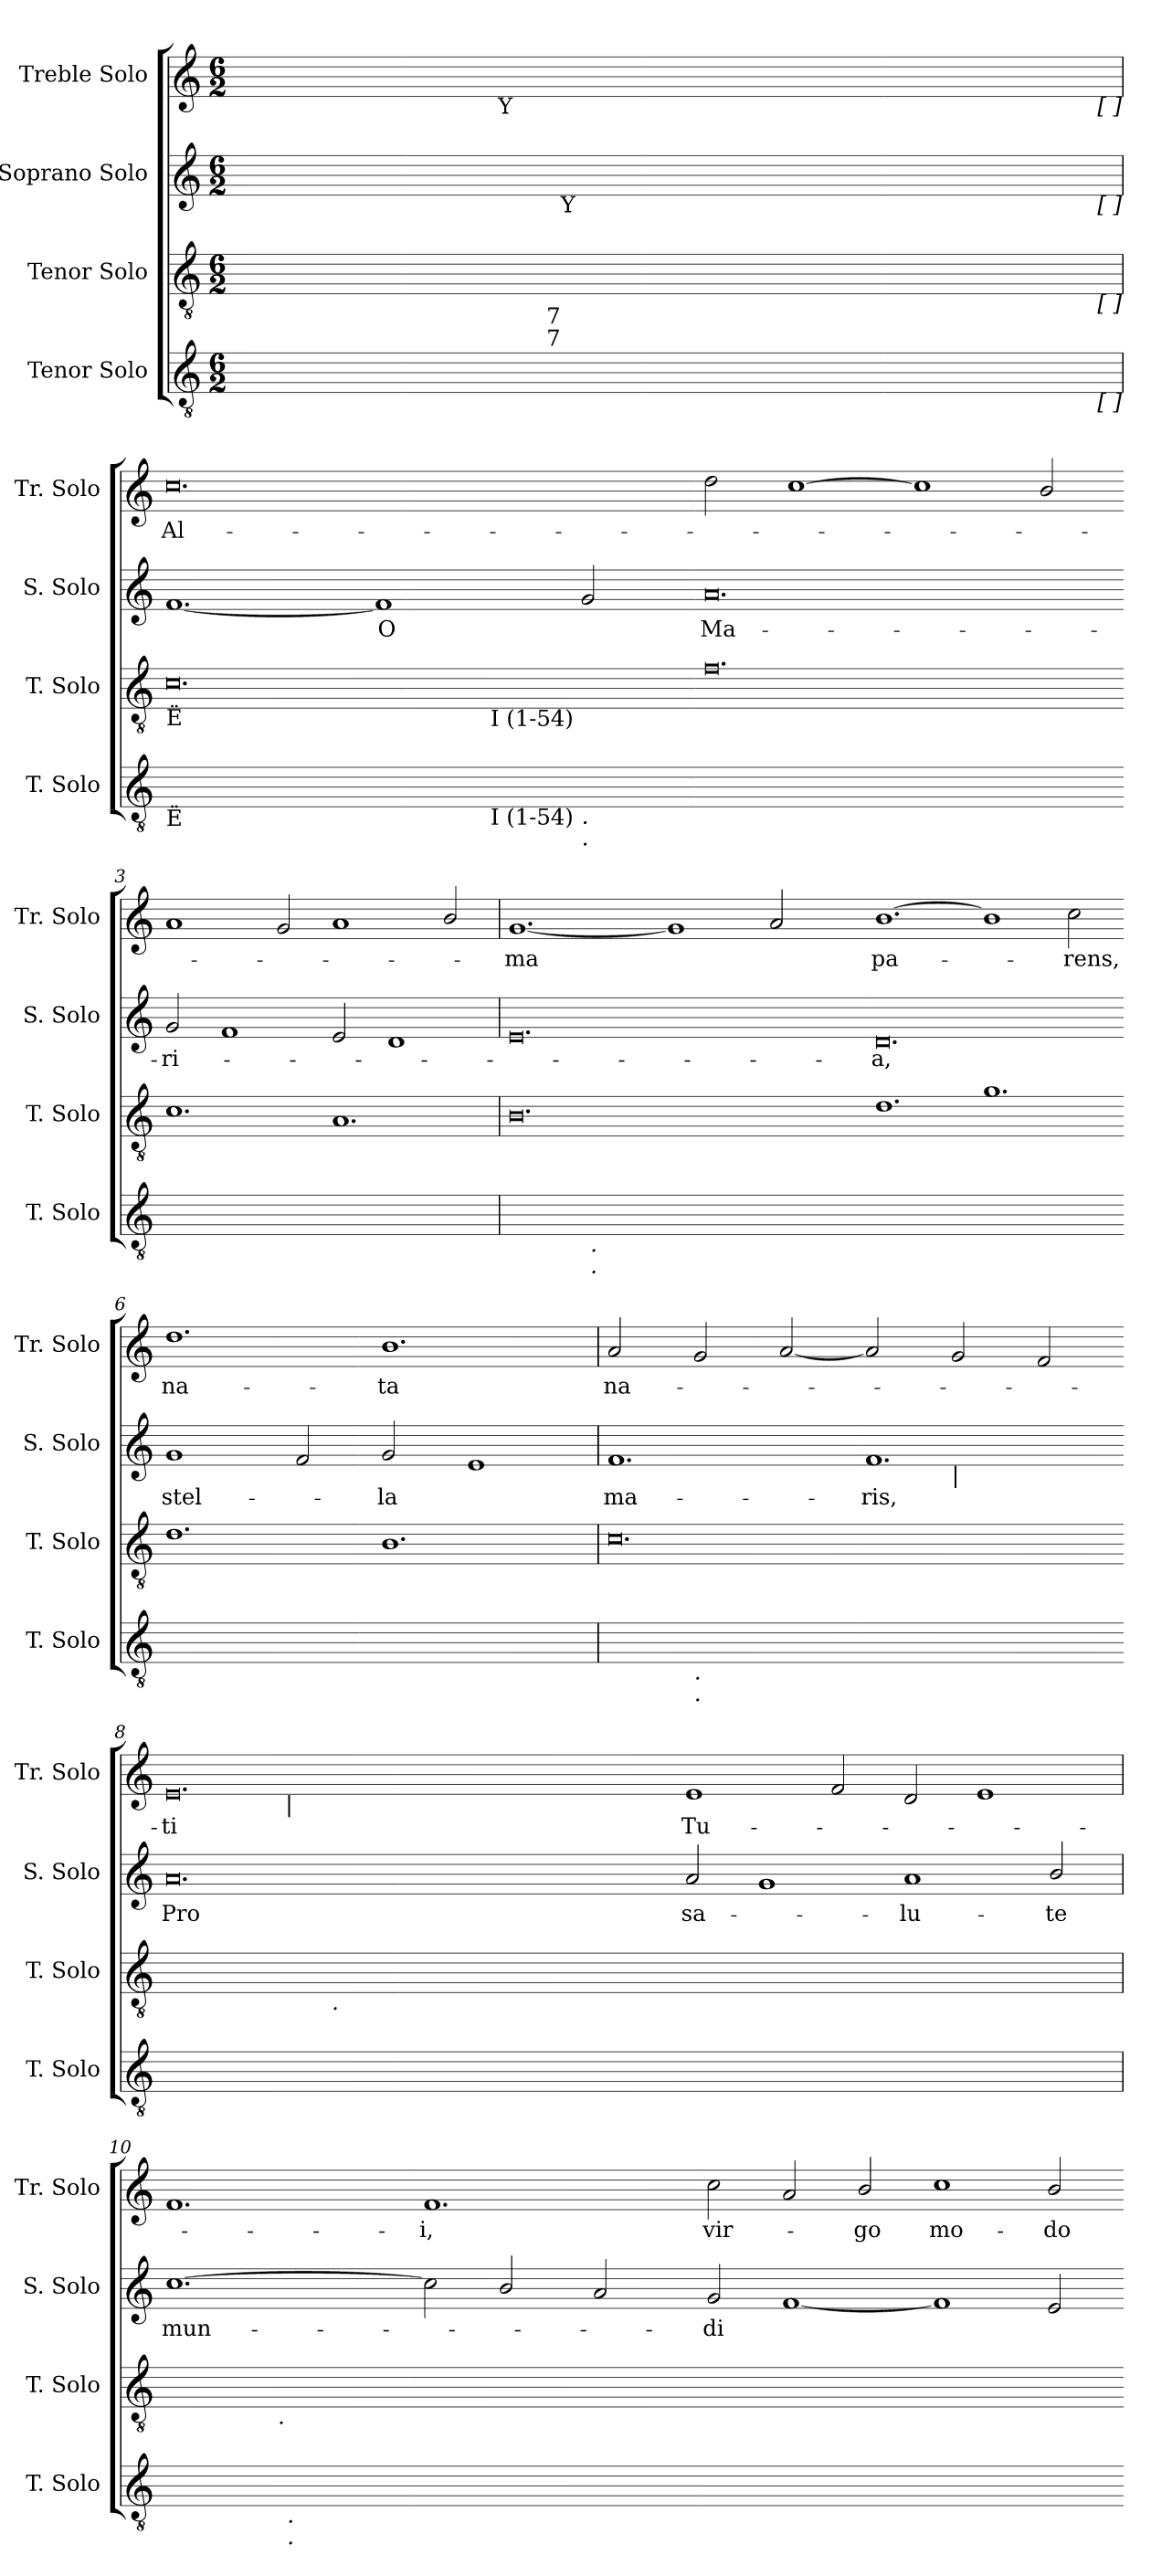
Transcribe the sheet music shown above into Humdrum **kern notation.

**kern	**kern	**kern	**text	**kern	**text
*part4	*part3	*part2	*part2	*part1	*part1
*staff4	*staff3	*staff2	*staff2	*staff1	*staff1
*I"Tenor Solo	*I"Tenor Solo	*I"Soprano Solo	*	*I"Treble Solo	*
*I'T. Solo	*I'T. Solo	*I'S. Solo	*	*I'Tr. Solo	*
!!LO:PB:g=z
*clefGv2	*clefGv2	*clefG2	*	*clefG2	*
*ITrd7c12	*ITrd7c12	*	*	*	*
*k[]	*k[]	*k[]	*	*k[]	*
*C:	*C:	*C:	*	*C:	*
*M6/2	*M6/2	*M6/2	*	*M6/2	*
=1	=1	=1	=1	=1	=1
!	!	!	!	!LO:TX:b:t=F	!
!	!	!	!	!LO:TX:t=b	!
!	!	!	!	!LO:TX:b:t=Y	!
!	!	!	!	!LO:TX:b:t=F	!
!	!	!LO:TX:b:t=F	!	!	!
!	!	!LO:TX:b:t=Y	!	!	!
!	!	!LO:TX:b:t=F	!	!	!
!	!	!LO:TX:b:t=b	!	!	!
!	!LO:TX:b:t=Contratenor	!	!	!	!
!	!LO:TX:b:t=F	!	!	!	!
!	!LO:TX:b:t=F	!	!	!	!
!	!LO:TX:a:t=7	!	!	!	!
!	!LO:TX:b:t=U	!	!	!	!
!	!LO:TX:b:t=U	!	!	!	!
!	!LO:TX:a:t=7	!	!	!	!
!	!LO:TX:b:t=F	!	!	!	!
!LO:TX:b:t=Tenor	!	!	!	!	!
!LO:TX:b:t=F	!	!	!	!	!
!LO:TX:b:t=F	!	!	!	!	!
!LO:TX:b:t=7	!	!	!	!	!
!LO:TX:b:t=7	!	!	!	!	!
!LO:TX:b:t=F	!	!	!	!	!
!LO:TX:b:t=F	!	!	!	!	!
!LO:TX:b:t=Alleluia	!	!	!	!	!
!LO:N:vis=1	!LO:N:vis=1	!LO:N:vis=1	!	!LO:N:vis=1	!
*^	*^	*^	*	*^	*
*	*^	*	*	*	*^	*	*	*^	*
0.ryy	1ryy	1ryy	0.ryy	1ryy	0.ryy	1ryy	1ryy	.	0.ryy	2ryy	1ryy	.
.	.	.	.	.	.	.	.	.	.	4ryy	.	.
.	.	.	.	.	.	.	.	.	.	8ryy	.	.
.	.	.	.	.	.	.	.	.	.	16ryy	.	.
.	.	.	.	.	.	.	.	.	.	64ryy	.	.
.	.	.	.	.	.	.	.	.	.	128ryy	.	.
.	.	.	.	.	.	.	.	.	.	256ryy	.	.
.	.	.	.	.	.	.	.	.	.	1024ryy	.	.
!	!	!	!	!	!	!	!	!	!	!LO:TX:b:t=Y	!	!
.	.	.	.	.	.	.	.	.	.	1ryy	.	.
.	32ryy	1ryy	.	1ryy	.	32ryy	1ryy	.	.	.	1ryy	.
.	128.ryy	.	.	.	.	64ryy	.	.	.	.	.	.
!	!LO:TX:a:t=7	!	!	!	!	!	!	!	!	!	!	!
!	!LO:TX:a:t=7	!	!	!	!	!	!	!	!	!	!	!
.	1ryy	.	.	.	.	.	.	.	.	.	.	.
.	.	.	.	.	.	128ryy	.	.	.	.	.	.
.	.	.	.	.	.	1024ryy	.	.	.	.	.	.
!	!	!	!	!	!	!LO:TX:b:t=Y	!	!	!	!	!	!
.	.	.	.	.	.	1ryy	.	.	.	.	.	.
.	.	.	.	.	.	.	.	.	.	1ryy	.	.
.	.	2ryy	.	2ryy	.	.	2ryy	.	.	.	2ryy	.
.	2ryy	.	.	.	.	.	.	.	.	.	.	.
.	.	.	.	.	.	2ryy	.	.	.	.	.	.
.	.	4ryy	.	4ryy	.	.	4ryy	.	.	.	4ryy	.
.	4ryy	.	.	.	.	.	.	.	.	.	.	.
.	.	.	.	.	.	4ryy	.	.	.	.	.	.
.	.	8ryy	.	8ryy	.	.	8ryy	.	.	.	8ryy	.
.	8ryy	.	.	.	.	.	.	.	.	.	.	.
.	.	.	.	.	.	8ryy	.	.	.	.	.	.
.	.	16ryy	.	16ryy	.	.	16ryy	.	.	.	16ryy	.
.	16ryy	.	.	.	.	.	.	.	.	.	.	.
.	.	.	.	.	.	16ryy	.	.	.	.	.	.
.	.	32ryy	.	32ryy	.	.	32ryy	.	.	.	32ryy	.
.	.	.	.	.	.	.	.	.	.	32ryy	.	.
.	.	64ryy	.	64ryy	.	.	64ryy	.	.	.	64ryy	.
.	64ryy	.	.	.	.	.	.	.	.	.	.	.
.	.	128...ryy	.	128...ryy	.	.	128...ryy	.	.	.	128...ryy	.
.	.	.	.	.	.	256..ryy	.	.	.	.	.	.
.	256ryy	.	.	.	.	.	.	.	.	.	.	.
.	.	.	.	.	.	.	.	.	.	512.ryy	.	.
!	!	!	!	!	!	!	!	!	!	!	!LO:TX:b:t=[ ]	!
!	!	!	!	!	!	!	!LO:TX:b:t=[ ]	!	!	!	!	!
!	!	!	!	!LO:TX:b:t=[ ]	!	!	!	!	!	!	!	!
!	!	!LO:TX:b:t=[ ]	!	!	!	!	!	!	!	!	!	!
.	.	1024ryy	.	1024ryy	.	.	1024ryy	.	.	.	1024ryy	.
*	*	*	*	*	*v	*v	*v	*	*	*	*	*
*	*	*	*	*	*	*	*v	*v	*v	*
=1	=1	=1	=1	=1	=1	=1	=1	=1
*	*	*	*	*	*^	*	*^	*
*	*	*	*	*	*	*^	*	*	*^	*
!	!	!	!	!	!	!	!	!	!LO:TX:b:t=Ë	!	!	!
!	!	!	!	!	!LO:TX:b:t=Ë	!	!	!	!	!	!	!
!	!	!	!LO:TX:b:t=Ë	!	!	!	!	!	!	!	!	!
!LO:TX:b:t=Ë	!	!	!	!	!	!	!	!	!	!	!	!
!	!	!	!	!	!	!	!	!	!	!	!	!LO:LY:b:color=#000000
*	*	*	*	*	*v	*v	*v	*	*	*	*	*
*	*	*	*	*	*	*	*v	*v	*v	*
[<0.FFiyy	1ryy	1ryy	0.Ci	1ryy	[<1.fi	.	0.cci	Al-
.	2ryy	1.ryy	.	2ryy	.	.	.	.
!	!	!	!	!	!	!LO:LY:b:color=#000000	!	!
.	4ryy	.	.	4ryy	1fi]	O	.	.
.	8ryy	.	.	8ryy	.	.	.	.
.	32ryy	.	.	32ryy	.	.	.	.
.	128ryy	.	.	128ryy	.	.	.	.
.	512.ryy	.	.	512.ryy	.	.	.	.
!	!	!	!	!LO:TX:b:t=I (1-54)	!	!	!	!
!	!LO:TX:b:t=I (1-54)	!	!	!	!	!	!	!
.	1ryy	.	.	1ryy	.	.	.	.
!	!	!LO:TX:b:i:t=.	!	!	!	!	!	!
!	!	!LO:TX:b:i:t=.	!	!	!	!	!	!
.	.	2ryy	.	.	2gi/	.	.	.
.	16ryy	.	.	16ryy	.	.	.	.
.	64ryy	.	.	64ryy	.	.	.	.
.	256ryy	.	.	256ryy	.	.	.	.
.	1024ryy	.	.	1024ryy	.	.	.	.
*v	*v	*v	*	*	*	*	*	*
*	*v	*v	*	*	*	*
=2-	=2-	=2-	=2-	=2-	=2-
*^	*^	*	*	*	*
*	*^	*	*	*	*	*	*
!	!	!	!	!	!	!LO:LY:b:color=#000000	!	!
*v	*v	*v	*	*	*	*	*	*
*	*v	*v	*	*	*	*
0.FFiyy_<	0.Fi	0.ai	Ma-	2ddi\	.
.	.	.	.	[>1cci	.
.	.	.	.	1cci]	.
.	.	.	.	2bi/	.
=3-	=3-	=3-	=3-	=3-	=3-
!	!	!	!LO:LY:b:color=#000000	!	!
0.FFiyy]	1.Ci	2gi/	-ri-	1ai	.
.	.	1fi	.	.	.
.	.	.	.	2gi/	.
.	1.AAi	2ei/	.	1ai	.
.	.	1di	.	.	.
.	.	.	.	2bi/	.
=4	=4	=4	=4	=4	=4
!	!	!	!	!	!LO:LY:b:color=#000000
*^	*	*	*	*	*
[<0.GGiyy	2ryy	0.BBi	0.ei	.	[<1.gi	-ma
.	8ryy	.	.	.	.	.
.	512ryy	.	.	.	.	.
!	!LO:TX:b:i:t=.	!	!	!	!	!
!	!LO:TX:b:i:t=.	!	!	!	!	!
.	1ryy	.	.	.	.	.
.	.	.	.	.	1gi]	.
.	1ryy	.	.	.	.	.
.	.	.	.	.	2ai/	.
.	4ryy	.	.	.	.	.
.	16ryy	.	.	.	.	.
.	32ryy	.	.	.	.	.
.	64...ryy	.	.	.	.	.
*v	*v	*	*	*	*	*
=5-	=5-	=5-	=5-	=5-	=5-
*^	*	*	*	*	*
!	!	!	!	!LO:LY:b:color=#000000	!	!
*v	*v	*	*	*	*	*
*^	*	*	*	*	*
!	!	!	!	!	!	!LO:LY:b:color=#000000
*v	*v	*	*	*	*	*
0.GGiyy_<	1.Di	0.di	-a,	[<1.bi	pa-
.	1.Gi	.	.	1bi]	.
!	!	!	!	!	!LO:LY:b:color=#000000
.	.	.	.	2cci\	-rens,
=6-	=6-	=6-	=6-	=6-	=6-
!	!	!	!LO:LY:b:color=#000000	!	!
!	!	!	!	!	!LO:LY:b:color=#000000
0.GGiyy]	1.Di	1gi	stel-	1.ddi	na-
.	.	2fi/	.	.	.
!	!	!	!LO:LY:b:color=#000000	!	!
!	!	!	!	!	!LO:LY:b:color=#000000
.	1.BBi	2gi/	-la	1.bi	-ta
.	.	1ei	.	.	.
!!LO:LB:g=z
=7	=7	=7	=7	=7	=7
!	!	!	!LO:LY:b:color=#000000	!	!
!	!	!	!	!	!LO:LY:b:color=#000000
*^	*	*^	*	*	*
[<0.AAiyy	2ryy	0.Ci	1.fi	0ryy	ma-	2ai/	na-
!	!LO:TX:b:i:t=.	!	!	!	!	!	!
!	!LO:TX:b:i:t=.	!	!	!	!	!	!
.	1ryy	.	.	.	.	2gi/	.
.	.	.	.	.	.	[<2ai/	.
!	!	!	!	!	!LO:LY:b:color=#000000	!	!
.	1.ryy	.	1.fi	.	-ris,	2ai/]	.
!	!	!	!	!LO:TX:b:i:t=|	!	!	!
.	.	.	.	1ryy	.	2gi/	.
.	.	.	.	.	.	2fi/	.
*v	*v	*	*v	*v	*	*	*
=8-	=8-	=8-	=8-	=8-	=8-
*^	*	*^	*	*	*
!	!	!	!	!	!LO:LY:b:color=#000000	!	!
*v	*v	*	*v	*v	*	*	*
*^	*	*^	*	*	*
!	!	!	!	!	!	!	!LO:LY:b:color=#000000
*v	*v	*^	*v	*v	*	*^	*
0.AAiyy_<	[<0.AAiyy	2ryy	0.ai	Pro	0.ei	2ryy	-ti
.	.	8ryy	.	.	.	16ryy	.
.	.	.	.	.	.	32ryy	.
.	.	.	.	.	.	64ryy	.
.	.	.	.	.	.	256ryy	.
!	!	!	!	!	!	!LO:TX:b:i:t=|	!
.	.	.	.	.	.	1ryy	.
.	.	16ryy	.	.	.	.	.
.	.	32ryy	.	.	.	.	.
.	.	256.ryy	.	.	.	.	.
!	!	!LO:TX:b:i:t=.	!	!	!	!	!
.	.	1ryy	.	.	.	.	.
.	.	.	.	.	.	1ryy	.
.	.	1ryy	.	.	.	.	.
.	.	.	.	.	.	4ryy	.
.	.	4ryy	.	.	.	.	.
.	.	.	.	.	.	8ryy	.
.	.	64ryy	.	.	.	.	.
.	.	.	.	.	.	128.ryy	.
.	.	128ryy	.	.	.	.	.
.	.	512ryy	.	.	.	.	.
*	*v	*v	*	*	*v	*v	*
=9-	=9-	=9-	=9-	=9-	=9-
*	*^	*	*	*^	*
!	!	!	!	!LO:LY:b:color=#000000	!	!	!
*	*v	*v	*	*	*v	*v	*
*	*^	*	*	*^	*
!	!	!	!	!	!	!	!LO:LY:b:color=#000000
*	*v	*v	*	*	*v	*v	*
0.AAiyy]	0.AAiyy]	2ai/	sa-	1ei	Tu-
.	.	1gi	.	.	.
.	.	.	.	2fi/	.
!	!	!	!LO:LY:b:color=#000000	!	!
.	.	1ai	-lu-	2di/	.
.	.	.	.	1ei	.
!	!	!	!LO:LY:b:color=#000000	!	!
.	.	2bi/	-te	.	.
=10	=10	=10	=10	=10	=10
!	!	!	!LO:LY:b:color=#000000	!	!
*^	*^	*	*	*	*
[<0.FFiyy	4ryy	[>0.Ciyy	4ryy	[>1.cci	mun-	1.fi	.
.	8ryy	.	8ryy	.	.	.	.
.	16ryy	.	16ryy	.	.	.	.
.	64ryy	.	128.ryy	.	.	.	.
!	!	!	!LO:TX:b:i:t=.	!	!	!	!
.	.	.	1ryy	.	.	.	.
.	256..ryy	.	.	.	.	.	.
!	!LO:TX:b:i:t=.	!	!	!	!	!	!
!	!LO:TX:b:i:t=.	!	!	!	!	!	!
.	1ryy	.	.	.	.	.	.
.	.	.	1ryy	.	.	.	.
.	1ryy	.	.	.	.	.	.
!	!	!	!	!	!	!	!LO:LY:b:color=#000000
.	.	.	.	2cci\]	.	1.fi	-i,
.	.	.	.	2bi/	.	.	.
.	.	.	2ryy	.	.	.	.
.	2ryy	.	.	.	.	.	.
.	.	.	.	2ai/	.	.	.
.	.	.	32ryy	.	.	.	.
.	32ryy	.	.	.	.	.	.
.	.	.	64ryy	.	.	.	.
.	128ryy	.	.	.	.	.	.
.	.	.	256ryy	.	.	.	.
.	1024ryy	.	.	.	.	.	.
*v	*v	*	*	*	*	*	*
*	*v	*v	*	*	*	*
=11-	=11-	=11-	=11-	=11-	=11-
*^	*^	*	*	*	*
!	!	!	!	!	!LO:LY:b:color=#000000	!	!
*v	*v	*	*	*	*	*	*
*	*v	*v	*	*	*	*
*^	*^	*	*	*	*
!	!	!	!	!	!	!	!LO:LY:b:color=#000000
*v	*v	*	*	*	*	*	*
*	*v	*v	*	*	*	*
0.FFiyy_<	0.Ciyy]	2gi/	-di	2cci\	vir-
.	.	[<1fi	.	2ai/	.
!	!	!	!	!	!LO:LY:b:color=#000000
.	.	.	.	2bi/	-go
!	!	!	!	!	!LO:LY:b:color=#000000
.	.	1fi]	.	1cci	mo-
!	!	!	!	!	!LO:LY:b:color=#000000
.	.	2ei/	.	2bi/	-do
=-	=-	=-	=-	=-	=-
*-	*-	*-	*-	*-	*-
